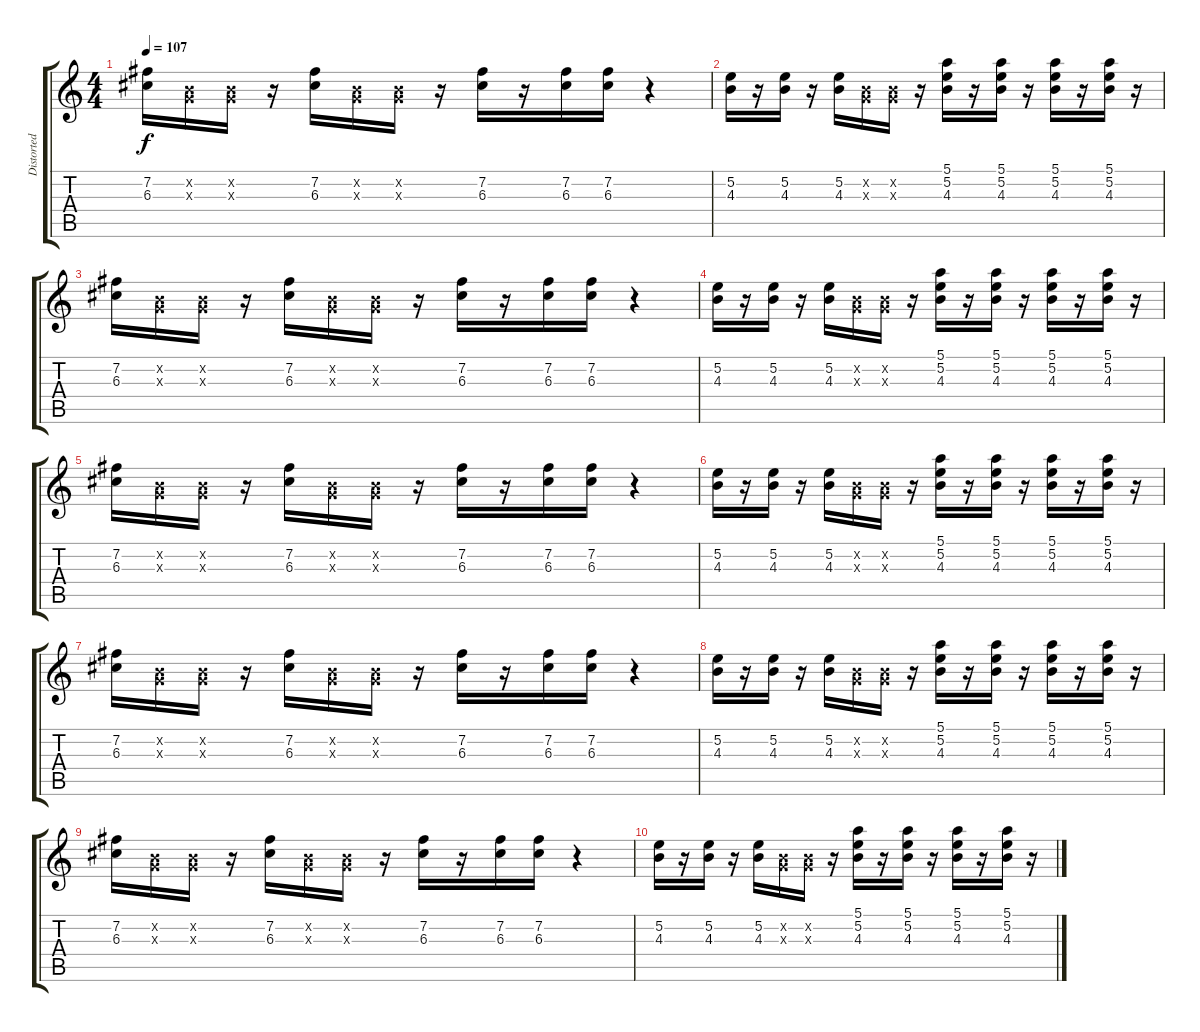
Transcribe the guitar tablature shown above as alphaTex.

\track ("Distorted Guitar" "Distorted ") {instrument distortionguitar}
\staff {score tabs}
\tuning (E4 B3 G3 D3 A2 E2) {hide}
\ts (4 4)
\tempo 107
\clef g2
\ks c
(7.2 6.3).16{dy f} (0.2{x} 0.3{x}).16 (0.2{x} 0.3{x}).16 r.16 (7.2 6.3).16 (0.2{x} 0.3{x}).16 (0.2{x} 0.3{x}).16 r.16 (7.2 6.3).16 r.16 (7.2 6.3).16 (7.2 6.3).16 r.4 |
(5.2 4.3).16 r.16 (5.2 4.3).16 r.16 (5.2 4.3).16 (0.2{x} 0.3{x}).16 (0.2{x} 0.3{x}).16 r.16 (5.1 5.2 4.3).16 r.16 (5.1 5.2 4.3).16 r.16 (5.1 5.2 4.3).16 r.16 (5.1 5.2 4.3).16 r.16 |
(7.2 6.3).16 (0.2{x} 0.3{x}).16 (0.2{x} 0.3{x}).16 r.16 (7.2 6.3).16 (0.2{x} 0.3{x}).16 (0.2{x} 0.3{x}).16 r.16 (7.2 6.3).16 r.16 (7.2 6.3).16 (7.2 6.3).16 r.4 |
(5.2 4.3).16 r.16 (5.2 4.3).16 r.16 (5.2 4.3).16 (0.2{x} 0.3{x}).16 (0.2{x} 0.3{x}).16 r.16 (5.1 5.2 4.3).16 r.16 (5.1 5.2 4.3).16 r.16 (5.1 5.2 4.3).16 r.16 (5.1 5.2 4.3).16 r.16 |
(7.2 6.3).16 (0.2{x} 0.3{x}).16 (0.2{x} 0.3{x}).16 r.16 (7.2 6.3).16 (0.2{x} 0.3{x}).16 (0.2{x} 0.3{x}).16 r.16 (7.2 6.3).16 r.16 (7.2 6.3).16 (7.2 6.3).16 r.4 |
(5.2 4.3).16 r.16 (5.2 4.3).16 r.16 (5.2 4.3).16 (0.2{x} 0.3{x}).16 (0.2{x} 0.3{x}).16 r.16 (5.1 5.2 4.3).16 r.16 (5.1 5.2 4.3).16 r.16 (5.1 5.2 4.3).16 r.16 (5.1 5.2 4.3).16 r.16 |
(7.2 6.3).16 (0.2{x} 0.3{x}).16 (0.2{x} 0.3{x}).16 r.16 (7.2 6.3).16 (0.2{x} 0.3{x}).16 (0.2{x} 0.3{x}).16 r.16 (7.2 6.3).16 r.16 (7.2 6.3).16 (7.2 6.3).16 r.4 |
(5.2 4.3).16 r.16 (5.2 4.3).16 r.16 (5.2 4.3).16 (0.2{x} 0.3{x}).16 (0.2{x} 0.3{x}).16 r.16 (5.1 5.2 4.3).16 r.16 (5.1 5.2 4.3).16 r.16 (5.1 5.2 4.3).16 r.16 (5.1 5.2 4.3).16 r.16 |
(7.2 6.3).16 (0.2{x} 0.3{x}).16 (0.2{x} 0.3{x}).16 r.16 (7.2 6.3).16 (0.2{x} 0.3{x}).16 (0.2{x} 0.3{x}).16 r.16 (7.2 6.3).16 r.16 (7.2 6.3).16 (7.2 6.3).16 r.4 |
(5.2 4.3).16 r.16 (5.2 4.3).16 r.16 (5.2 4.3).16 (0.2{x} 0.3{x}).16 (0.2{x} 0.3{x}).16 r.16 (5.1 5.2 4.3).16 r.16 (5.1 5.2 4.3).16 r.16 (5.1 5.2 4.3).16 r.16 (5.1 5.2 4.3).16 r.16
